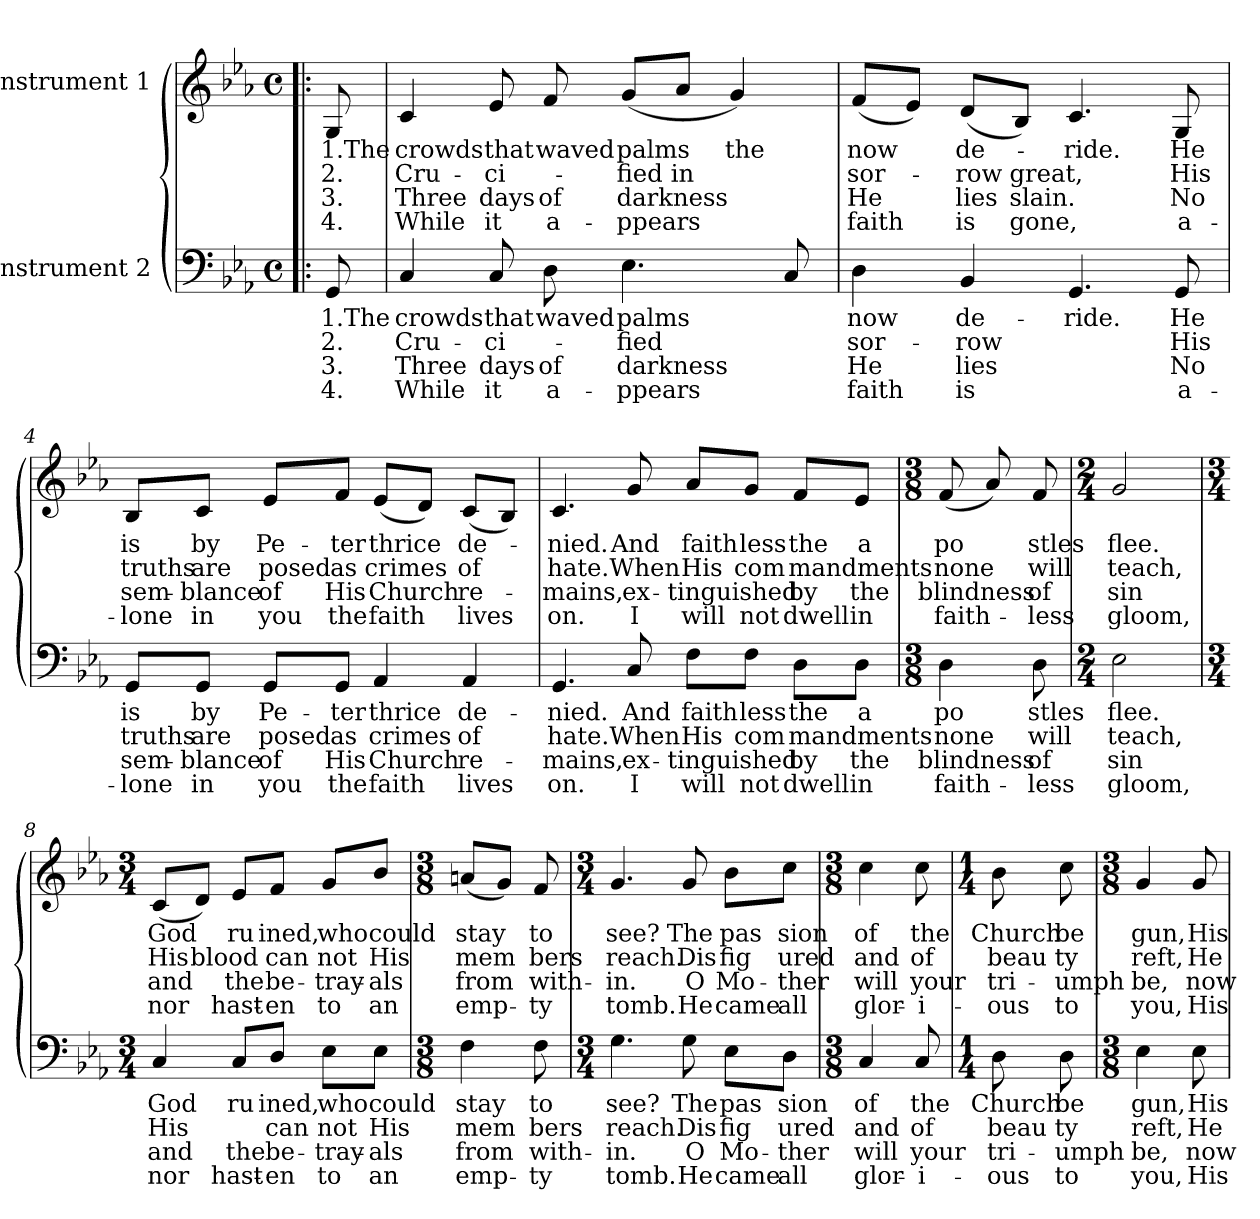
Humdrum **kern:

**kern	**text	**text	**text	**text	**kern	**text	**text	**text	**text
*part2	*part2	*part2	*part2	*part2	*part1	*part1	*part1	*part1	*part1
*staff2	*staff2	*staff2	*staff2	*staff2	*staff1	*staff1	*staff1	*staff1	*staff1
*I"Instrument 2	*	*	*	*	*I"Instrument 1	*	*	*	*
!!LO:PB:g=z
*stria5	*	*	*	*	*stria5	*	*	*	*
*clefF4	*	*	*	*	*clefG2	*	*	*	*
*k[b-e-a-]	*	*	*	*	*k[b-e-a-]	*	*	*	*
*E-:	*	*	*	*	*E-:	*	*	*	*
*M4/4	*	*	*	*	*M4/4	*	*	*	*
*met(c)	*	*	*	*	*met(c)	*	*	*	*
=1!|:	=1!|:	=1!|:	=1!|:	=1!|:	=1!|:	=1!|:	=1!|:	=1!|:	=1!|:
!	!LO:LY:a:rj	!LO:LY:a:rj	!LO:LY:a:rj	!LO:LY:a:rj	!	!LO:LY:b:rj	!LO:LY:b:rj	!LO:LY:b:rj	!LO:LY:b:rj
8GG/	1.The	2.	3.	4.	8G/	1.The	2.	3.	4.
=2	=2	=2	=2	=2	=2	=2	=2	=2	=2
!	!LO:LY:a:cj	!LO:LY:a:cj	!LO:LY:a:cj	!LO:LY:a:cj	!	!LO:LY:b:cj	!LO:LY:b:cj	!LO:LY:b:cj	!LO:LY:b:cj
4C/	crowds	Cru-	-Three	While	4c/	crowds	Cru-	-Three	While
!	!LO:LY:a:cj	!LO:LY:a:cj	!LO:LY:a:cj	!LO:LY:a:cj	!	!LO:LY:b:cj	!LO:LY:b:cj	!LO:LY:b:cj	!LO:LY:b:cj
8C/	that	ci-	-days	it	8e-/	that	ci-	-days	it
!	!LO:LY:a:cj	!	!LO:LY:a:cj	!LO:LY:a:cj	!	!LO:LY:b:cj	!	!LO:LY:b:cj	!LO:LY:b:cj
8D\	waved	.	of	a-	8f/	waved	.	of	a-
!	!LO:LY:a	!LO:LY:a	!LO:LY:a	!LO:LY:a	!	!LO:LY:b	!LO:LY:b	!LO:LY:b	!LO:LY:b
4.E-\	-palms	fied	darkness	ppears	(<8g/L	-palms	fied	darkness	ppears
!	!	!	!	!	!	!	!LO:LY:b	!	!
.	.	.	.	.	8a-/J	.	in	.	.
!	!	!	!	!	!	!LO:LY:b	!	!	!
.	.	.	.	.	4g/)	the	.	.	.
8C/	.	.	.	.	.	.	.	.	.
=3	=3	=3	=3	=3	=3	=3	=3	=3	=3
!	!LO:LY:a	!LO:LY:a	!LO:LY:a	!LO:LY:a	!	!LO:LY:b	!LO:LY:b	!LO:LY:b	!LO:LY:b
4D\	now	sor-	-He	faith	(<8f/L	now	sor-	-He	faith
.	.	.	.	.	8e-/J)	.	.	.	.
!	!LO:LY:a:cj	!LO:LY:a	!LO:LY:a	!LO:LY:a:cj	!	!LO:LY:b:cj	!LO:LY:b	!LO:LY:b	!LO:LY:b:cj
4BB-/	de-	-row	lies	is	(<8d/L	de-	-row	lies	is
!	!	!	!	!	!	!	!LO:LY:b	!LO:LY:b	!LO:LY:b
.	.	.	.	.	8B-/J)	.	great,	slain.	gone,
!	!LO:LY:a:cj	!	!	!	!	!LO:LY:b:cj	!	!	!
4.GG/	ride.	.	.	.	4.c/	ride.	.	.	.
!	!LO:LY:a:cj	!LO:LY:a:cj	!LO:LY:a:cj	!LO:LY:a:cj	!	!LO:LY:b:cj	!LO:LY:b:cj	!LO:LY:b:cj	!LO:LY:b:cj
8GG/	He	His	No	a-	8G/	He	His	No	a-
=4	=4	=4	=4	=4	=4	=4	=4	=4	=4
!	!LO:LY:a:cj	!LO:LY:a:cj	!LO:LY:a:cj	!LO:LY:a:cj	!	!LO:LY:b:cj	!LO:LY:b:cj	!LO:LY:b:cj	!LO:LY:b:cj
8GG/L	-is	truths	sem-	-lone	8B-/L	-is	truths	sem-	-lone
!	!LO:LY:a:cj	!LO:LY:a:cj	!LO:LY:a:cj	!LO:LY:a:cj	!	!LO:LY:b:cj	!LO:LY:b:cj	!LO:LY:b:cj	!LO:LY:b:cj
8GG/J	by	are	blance	in	8c/J	by	are	blance	in
!	!LO:LY:a:cj	!LO:LY:a:cj	!LO:LY:a:cj	!LO:LY:a:cj	!	!LO:LY:b:cj	!LO:LY:b:cj	!LO:LY:b:cj	!LO:LY:b:cj
8GG/L	Pe-	-posed	of	you	8e-/L	Pe-	-posed	of	you
!	!LO:LY:a:cj	!LO:LY:a:cj	!LO:LY:a:cj	!LO:LY:a:cj	!	!LO:LY:b:cj	!LO:LY:b:cj	!LO:LY:b:cj	!LO:LY:b:cj
8GG/J	ter	as	His	the	8f/J	ter	as	His	the
!	!LO:LY:a	!LO:LY:a	!LO:LY:a	!LO:LY:a	!	!LO:LY:b	!LO:LY:b	!LO:LY:b	!LO:LY:b
4AA-/	thrice	crimes	Church	faith	(<8e-/L	thrice	crimes	Church	faith
.	.	.	.	.	8d/J)	.	.	.	.
!	!LO:LY:a:cj	!LO:LY:a:cj	!LO:LY:a:cj	!LO:LY:a	!	!LO:LY:b:cj	!LO:LY:b:cj	!LO:LY:b:cj	!LO:LY:b
4AA-/	de-	-of	re-	-lives	(<8c/L	de-	-of	re-	-lives
.	.	.	.	.	8B-/J)	.	.	.	.
!!LO:LB:g=z
=5	=5	=5	=5	=5	=5	=5	=5	=5	=5
!	!LO:LY:a:cj	!LO:LY:a:cj	!LO:LY:a:cj	!LO:LY:a:cj	!	!LO:LY:b:cj	!LO:LY:b:cj	!LO:LY:b:cj	!LO:LY:b:cj
4.GG/	nied.	hate.	mains,	on.	4.c/	nied.	hate.	mains,	on.
!	!LO:LY:a:cj	!LO:LY:a:cj	!LO:LY:a:cj	!LO:LY:a:cj	!	!LO:LY:b:cj	!LO:LY:b:cj	!LO:LY:b:cj	!LO:LY:b:cj
8C/	And	When	ex-	-I	8g/	And	When	ex-	-I
!	!LO:LY:a:cj	!LO:LY:a:cj	!LO:LY:a	!LO:LY:a:cj	!	!LO:LY:b:cj	!LO:LY:b:cj	!LO:LY:b	!LO:LY:b:cj
8F\L	faith	His	tinguished	will	8a-/L	faith	His	tinguished	will
!	!LO:LY:a:cj	!LO:LY:a:cj	!	!LO:LY:a:cj	!	!LO:LY:b:cj	!LO:LY:b:cj	!	!LO:LY:b:cj
8F\J	less	com	.	not	8g/J	less	com	.	not
!	!LO:LY:a:cj	!LO:LY:a	!LO:LY:a:cj	!LO:LY:a:cj	!	!LO:LY:b:cj	!LO:LY:b	!LO:LY:b:cj	!LO:LY:b:cj
8D\L	the	mandments	by	dwell	8f/L	the	mandments	by	dwell
!	!LO:LY:a:cj	!	!LO:LY:a:cj	!LO:LY:a:cj	!	!LO:LY:b:cj	!	!LO:LY:b:cj	!LO:LY:b:cj
8D\J	a	.	the	in	8e-/J	a	.	the	in
=6	=6	=6	=6	=6	=6	=6	=6	=6	=6
*M3/8	*	*	*	*	*M3/8	*	*	*	*
!	!LO:LY:a:cj	!LO:LY:a	!LO:LY:a	!LO:LY:a	!	!LO:LY:b:cj	!LO:LY:b	!LO:LY:b	!LO:LY:b
4D\	po	none	blindness	faith-	(<8f/	po	none	blindness	faith-
.	.	.	.	.	8a-/)	.	.	.	.
!	!LO:LY:a:cj	!LO:LY:a:cj	!LO:LY:a:cj	!LO:LY:a:cj	!	!LO:LY:b:cj	!LO:LY:b:cj	!LO:LY:b:cj	!LO:LY:b:cj
8D\	-stles	will	of	less	8f/	-stles	will	of	less
=7	=7	=7	=7	=7	=7	=7	=7	=7	=7
*M2/4	*	*	*	*	*M2/4	*	*	*	*
!	!LO:LY:a:cj	!LO:LY:a:cj	!LO:LY:a:cj	!LO:LY:a:cj	!	!LO:LY:b:cj	!LO:LY:b:cj	!LO:LY:b:cj	!LO:LY:b:cj
2E-\	flee.	teach,	sin	gloom,	2g/	flee.	teach,	sin	gloom,
=8	=8	=8	=8	=8	=8	=8	=8	=8	=8
*M3/4	*	*	*	*	*M3/4	*	*	*	*
!	!LO:LY:a	!LO:LY:a	!LO:LY:a	!LO:LY:a	!	!LO:LY:b	!LO:LY:b	!LO:LY:b	!LO:LY:b
4C/	God	His	and	nor	(<8c/L	God	His	and	nor
!	!	!	!	!	!	!	!LO:LY:b	!	!
.	.	.	.	.	8d/J)	.	blood	.	.
!	!LO:LY:a:cj	!	!LO:LY:a:cj	!LO:LY:a:cj	!	!LO:LY:b:cj	!	!LO:LY:b:cj	!LO:LY:b:cj
8C/L	ru	.	the	hast-	8e-/L	ru	.	the	hast-
!	!LO:LY:a:cj	!LO:LY:a:cj	!LO:LY:a:cj	!LO:LY:a:cj	!	!LO:LY:b:cj	!LO:LY:b:cj	!LO:LY:b:cj	!LO:LY:b:cj
8D/J	-ined,	can	be-	-en	8f/J	-ined,	can	be-	-en
!	!LO:LY:a:cj	!LO:LY:a:cj	!LO:LY:a:cj	!LO:LY:a:cj	!	!LO:LY:b:cj	!LO:LY:b:cj	!LO:LY:b:cj	!LO:LY:b:cj
8E-\L	who	not	tray-	-to	8g/L	who	not	tray-	-to
!	!LO:LY:a:cj	!LO:LY:a:cj	!LO:LY:a:cj	!LO:LY:a:cj	!	!LO:LY:b:cj	!LO:LY:b:cj	!LO:LY:b:cj	!LO:LY:b:cj
8E-\J	could	His	als	an	8b-/J	could	His	als	an
=9	=9	=9	=9	=9	=9	=9	=9	=9	=9
*M3/8	*	*	*	*	*M3/8	*	*	*	*
!	!LO:LY:a	!LO:LY:a	!LO:LY:a	!LO:LY:a	!	!LO:LY:b	!LO:LY:b	!LO:LY:b	!LO:LY:b
4F\	stay	mem	from	emp-	(<8an/L	stay	mem	from	emp-
.	.	.	.	.	8g/J)	.	.	.	.
!	!LO:LY:a:cj	!LO:LY:a:cj	!LO:LY:a:cj	!LO:LY:a:cj	!	!LO:LY:b:cj	!LO:LY:b:cj	!LO:LY:b:cj	!LO:LY:b:cj
8F\	-to	bers	with-	-ty	8f/	-to	bers	with-	-ty
!!LO:LB:g=z
=10	=10	=10	=10	=10	=10	=10	=10	=10	=10
*M3/4	*	*	*	*	*M3/4	*	*	*	*
!	!LO:LY:a:cj	!LO:LY:a:cj	!LO:LY:a:cj	!LO:LY:a:cj	!	!LO:LY:b:cj	!LO:LY:b:cj	!LO:LY:b:cj	!LO:LY:b:cj
4.G\	see?	reach.	in.	tomb.	4.g/	see?	reach.	in.	tomb.
!	!LO:LY:a:cj	!LO:LY:a:cj	!LO:LY:a:cj	!LO:LY:a:cj	!	!LO:LY:b:cj	!LO:LY:b:cj	!LO:LY:b:cj	!LO:LY:b:cj
8G\	The	Dis	O	He	8g/	The	Dis	O	He
!	!LO:LY:a:cj	!LO:LY:a:cj	!LO:LY:a:cj	!LO:LY:a:cj	!	!LO:LY:b:cj	!LO:LY:b:cj	!LO:LY:b:cj	!LO:LY:b:cj
8E-\L	pas	fig	Mo-	-came	8b-\L	pas	fig	Mo-	-came
!	!LO:LY:a:cj	!LO:LY:a:cj	!LO:LY:a:cj	!LO:LY:a:cj	!	!LO:LY:b:cj	!LO:LY:b:cj	!LO:LY:b:cj	!LO:LY:b:cj
8D\J	sion	ured	ther	all	8cc\J	sion	ured	ther	all
=11	=11	=11	=11	=11	=11	=11	=11	=11	=11
*M3/8	*	*	*	*	*M3/8	*	*	*	*
!	!LO:LY:a:cj	!LO:LY:a:cj	!LO:LY:a:cj	!LO:LY:a:cj	!	!LO:LY:b:cj	!LO:LY:b:cj	!LO:LY:b:cj	!LO:LY:b:cj
4C/	of	and	will	glor-	4cc\	of	and	will	glor-
!	!LO:LY:a:cj	!LO:LY:a:cj	!LO:LY:a:cj	!LO:LY:a:cj	!	!LO:LY:b:cj	!LO:LY:b:cj	!LO:LY:b:cj	!LO:LY:b:cj
8C/	-the	of	your	i-	8cc\	-the	of	your	i-
=12	=12	=12	=12	=12	=12	=12	=12	=12	=12
*M1/4	*	*	*	*	*M1/4	*	*	*	*
!	!LO:LY:a:cj	!LO:LY:a:cj	!LO:LY:a:cj	!LO:LY:a:cj	!	!LO:LY:b:cj	!LO:LY:b:cj	!LO:LY:b:cj	!LO:LY:b:cj
8D\	-Church	beau	tri-	-ous	8b-\	-Church	beau	tri-	-ous
!	!LO:LY:a:cj	!LO:LY:a:cj	!LO:LY:a:cj	!LO:LY:a:cj	!	!LO:LY:b:cj	!LO:LY:b:cj	!LO:LY:b:cj	!LO:LY:b:cj
8D\	be	ty	umph	to	8cc\	be	ty	umph	to
=13	=13	=13	=13	=13	=13	=13	=13	=13	=13
*M3/8	*	*	*	*	*M3/8	*	*	*	*
!	!LO:LY:a:cj	!LO:LY:a:cj	!LO:LY:a:cj	!LO:LY:a:cj	!	!LO:LY:b:cj	!LO:LY:b:cj	!LO:LY:b:cj	!LO:LY:b:cj
4E-\	gun,	reft,	be,	you,	4g/	gun,	reft,	be,	you,
!	!LO:LY:a:cj	!LO:LY:a:cj	!LO:LY:a:cj	!LO:LY:a:cj	!	!LO:LY:b:cj	!LO:LY:b:cj	!LO:LY:b:cj	!LO:LY:b:cj
8E-\	His	He	now	His	8g/	His	He	now	His
=	=	=	=	=	=	=	=	=	=
*-	*-	*-	*-	*-	*-	*-	*-	*-	*-
